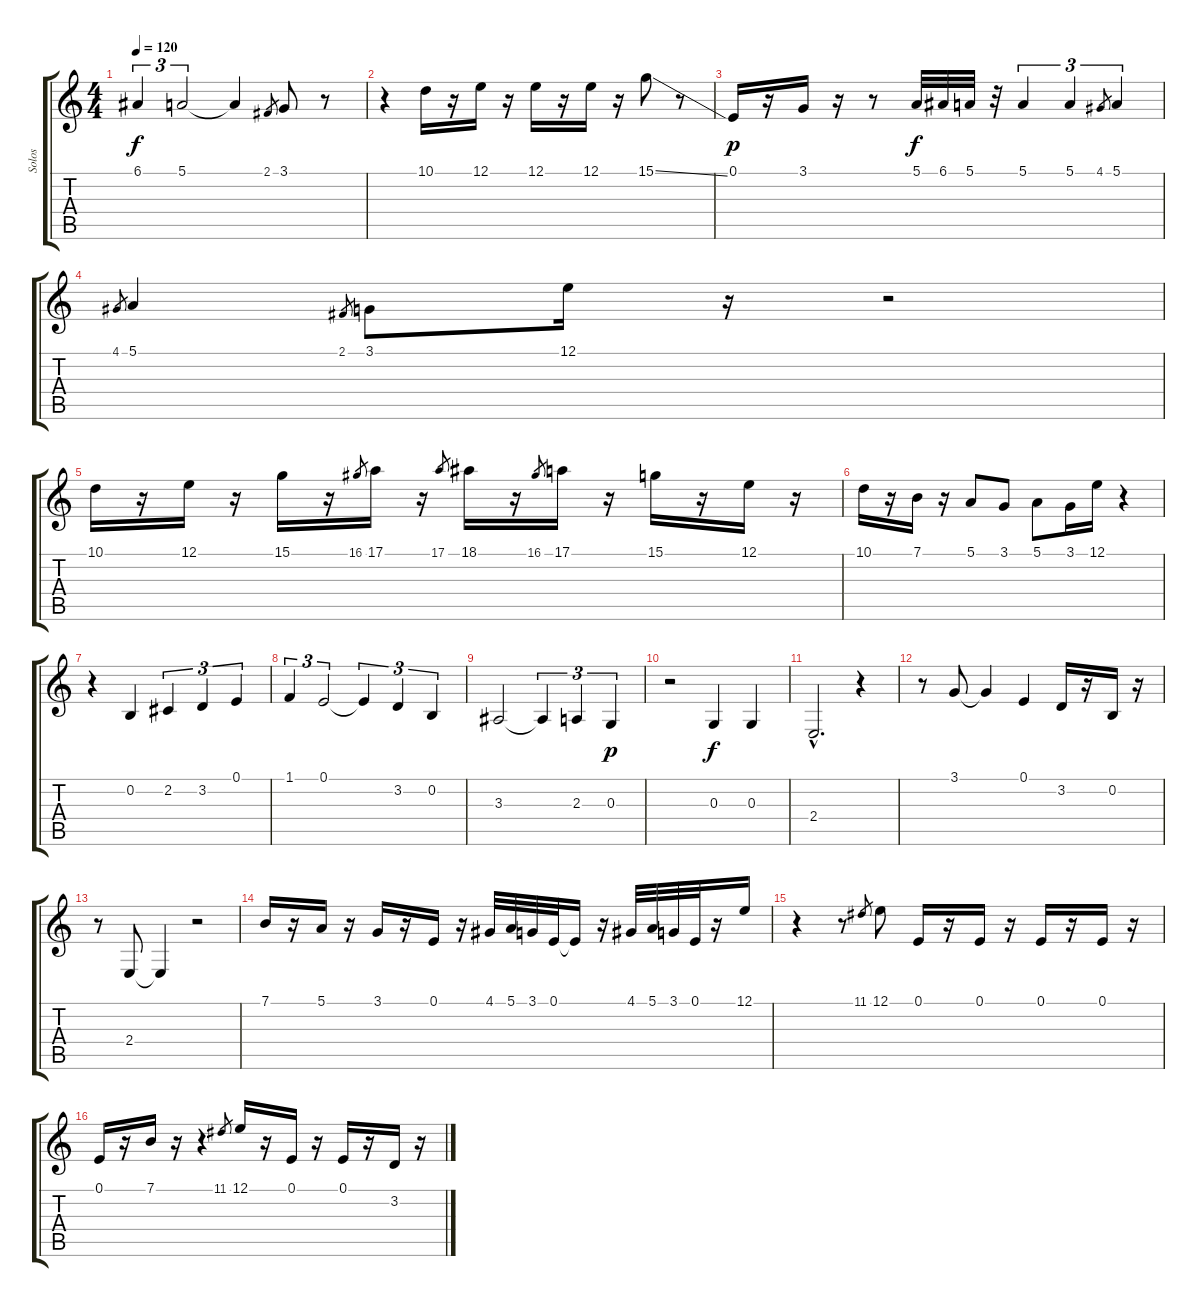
\track ("Solos" "Solos") {instrument altosax}
\staff {score tabs}
\tuning (E4 B3 G3 D3 A2 E2) {hide}
\ts (4 4)
\tempo 120
\clef g2
\ks c
6.1.4{tu (3 2) dy f} 5.1.2{tu (3 2)} 5.1{t}.4 2.1.8{gr} 3.1.8 r.8 |
r.4 10.1.16 r.16 12.1.16 r.16 12.1.16 r.16 12.1.16 r.16 15.1{ss}.8 r.8 |
0.1.16{dy p} r.16 3.1.16 r.16 r.8 5.1.32{dy f} 6.1.32 5.1.32 r.32 5.1.4{tu (3 2)} 5.1.4{tu (3 2)} 4.1.8{gr} 5.1.4{tu (3 2)} |
4.1.8{gr} 5.1.4 2.1.8{gr} 3.1.8 12.1.16 r.16 r.2 |
10.1.16 r.16 12.1.16 r.16 15.1.16 r.16 16.1.8{gr} 17.1.16 r.16 17.1.8{gr} 18.1.16 r.16 16.1.8{gr} 17.1.16 r.16 15.1.16 r.16 12.1.16 r.16 |
10.1.16 r.16 7.1.16 r.16 5.1.8 3.1.8 5.1.8 3.1.16 12.1.16 r.4 |
r.4 0.2.4 2.2.4{tu (3 2)} 3.2.4{tu (3 2)} 0.1.4{tu (3 2)} |
1.1.4{tu (3 2)} 0.1.2{tu (3 2)} 0.1{t}.4{tu (3 2)} 3.2.4{tu (3 2)} 0.2.4{tu (3 2)} |
3.3.2 3.3{t}.4{tu (3 2)} 2.3.4{tu (3 2)} 0.3.4{tu (3 2) dy p} |
r.2 0.3.4{dy f} 0.3.4 |
2.4{hac}.2{d} r.4 |
r.8 3.1.8 3.1{t}.4 0.1.4 3.2.16 r.16 0.2.16 r.16 |
r.8 2.4.8 2.4{t}.4 r.2 |
7.1.16 r.16 5.1.16 r.16 3.1.16 r.16 0.1.16 r.16 4.1.32 5.1.32 3.1.32 0.1.32 0.1{t}.16 r.16 4.1.32 5.1.32 3.1.32 0.1.32 r.16 12.1.16 |
r.4 r.8 11.1.8{gr} 12.1.8 0.1.16 r.16 0.1.16 r.16 0.1.16 r.16 0.1.16 r.16 |
0.1.16 r.16 7.1.16 r.16 r.4 11.1.8{gr} 12.1.16 r.16 0.1.16 r.16 0.1.16 r.16 3.2.16 r.16
